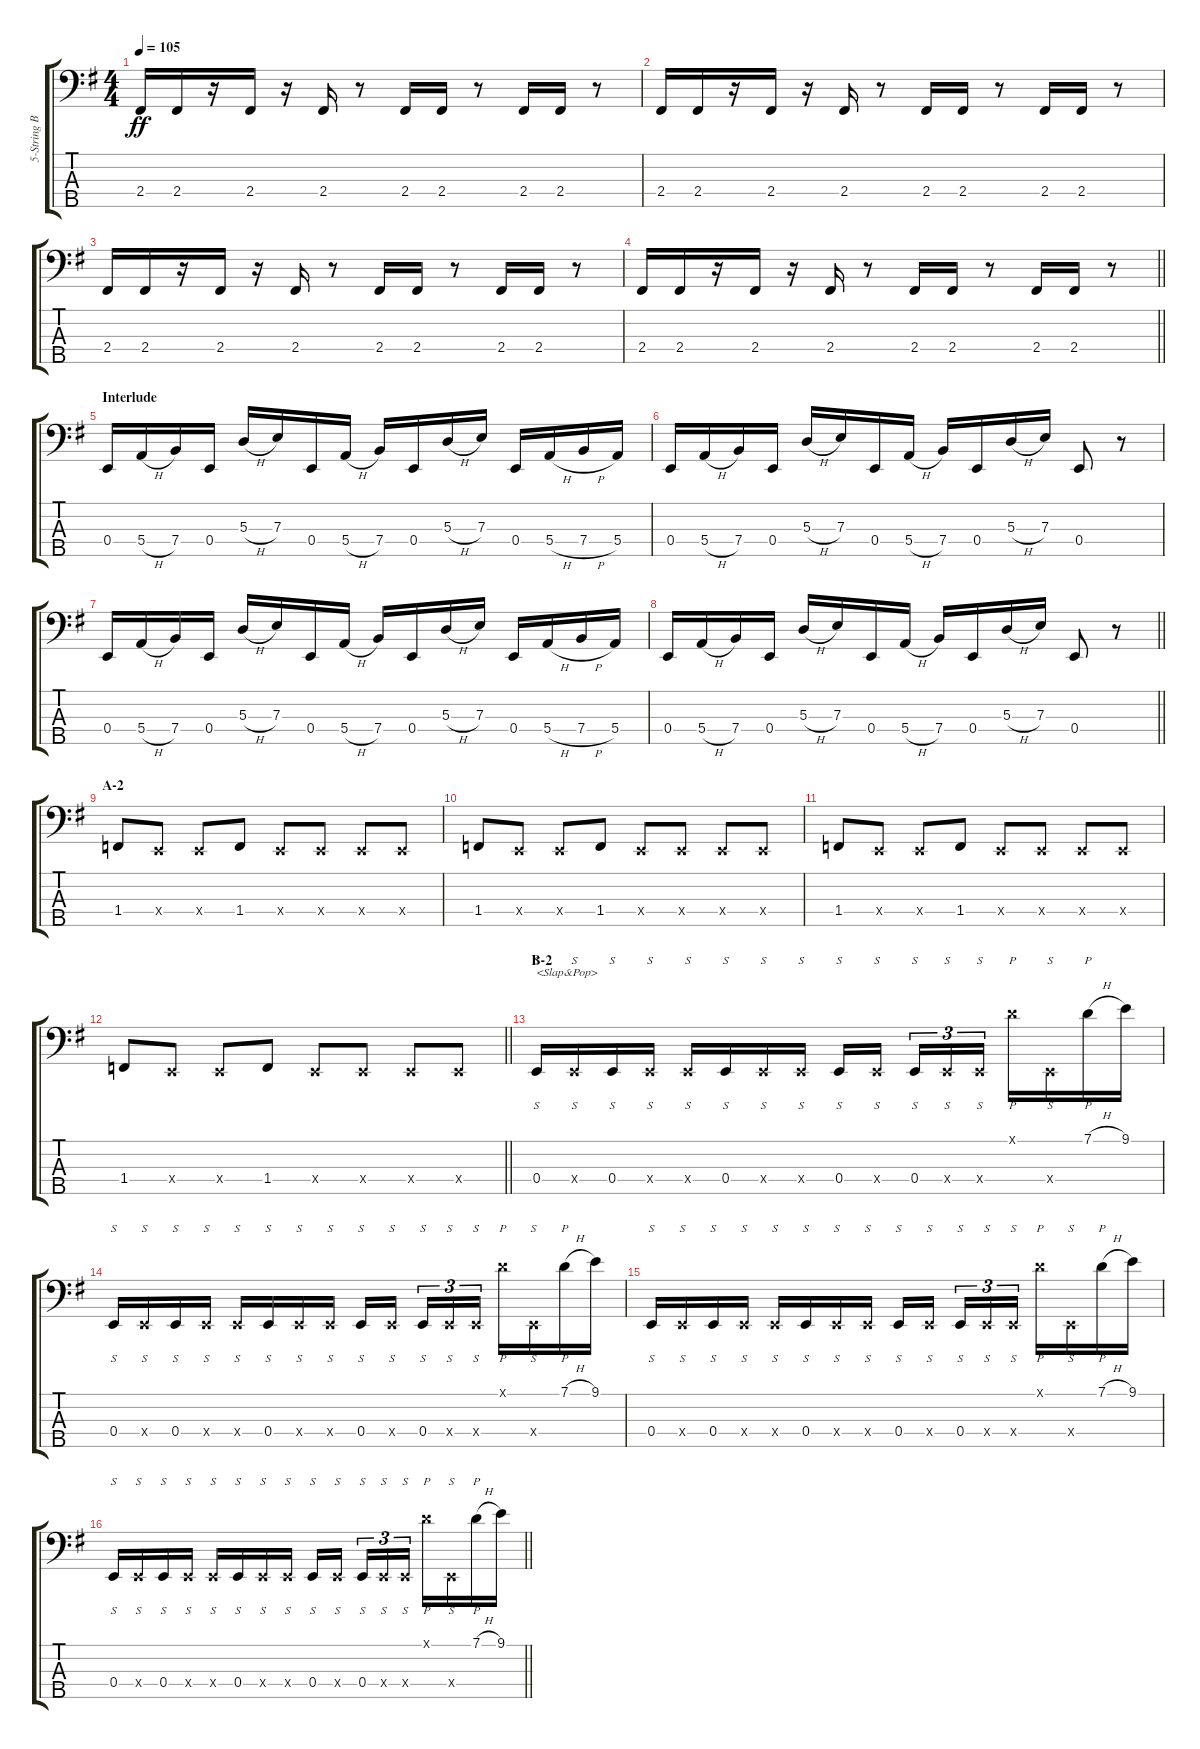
\track ("5-String Bass" "5-String B") {instrument slapbass1}
\staff {score tabs}
\tuning (G2 D2 A1 E1 B0) {hide}
\ts (4 4)
\tempo 105
\clef f4
\ks g
2.4.16{dy ff} 2.4.16 r.16 2.4.16 r.16 2.4.16 r.8 2.4.16 2.4.16 r.8 2.4.16 2.4.16 r.8 |
2.4.16 2.4.16 r.16 2.4.16 r.16 2.4.16 r.8 2.4.16 2.4.16 r.8 2.4.16 2.4.16 r.8 |
2.4.16 2.4.16 r.16 2.4.16 r.16 2.4.16 r.8 2.4.16 2.4.16 r.8 2.4.16 2.4.16 r.8 |
\barLineRight lightlight
2.4.16 2.4.16 r.16 2.4.16 r.16 2.4.16 r.8 2.4.16 2.4.16 r.8 2.4.16 2.4.16 r.8 |
\section ("" "Interlude")
0.4.16 5.4{h}.16 7.4.16 0.4.16 5.3{h}.16 7.3.16 0.4.16 5.4{h}.16 7.4.16 0.4.16 5.3{h}.16 7.3.16 0.4.16 5.4{h}.16 7.4{h}.16 5.4.16 |
0.4.16 5.4{h}.16 7.4.16 0.4.16 5.3{h}.16 7.3.16 0.4.16 5.4{h}.16 7.4.16 0.4.16 5.3{h}.16 7.3.16 0.4.8 r.8 |
0.4.16 5.4{h}.16 7.4.16 0.4.16 5.3{h}.16 7.3.16 0.4.16 5.4{h}.16 7.4.16 0.4.16 5.3{h}.16 7.3.16 0.4.16 5.4{h}.16 7.4{h}.16 5.4.16 |
\barLineRight lightlight
0.4.16 5.4{h}.16 7.4.16 0.4.16 5.3{h}.16 7.3.16 0.4.16 5.4{h}.16 7.4.16 0.4.16 5.3{h}.16 7.3.16 0.4.8 r.8 |
\section ("" "A-2")
1.4.8 0.4{x}.8 0.4{x}.8 1.4.8 0.4{x}.8 0.4{x}.8 0.4{x}.8 0.4{x}.8 |
1.4.8 0.4{x}.8 0.4{x}.8 1.4.8 0.4{x}.8 0.4{x}.8 0.4{x}.8 0.4{x}.8 |
1.4.8 0.4{x}.8 0.4{x}.8 1.4.8 0.4{x}.8 0.4{x}.8 0.4{x}.8 0.4{x}.8 |
\barLineRight lightlight
1.4.8 0.4{x}.8 0.4{x}.8 1.4.8 0.4{x}.8 0.4{x}.8 0.4{x}.8 0.4{x}.8 |
\section ("" "B-2")
0.4.16{s txt "<Slap&Pop>" instrument slapbass1} 0.4{x}.16{s} 0.4.16{s} 0.4{x}.16{s} 0.4{x}.16{s} 0.4.16{s} 0.4{x}.16{s} 0.4{x}.16{s} 0.4.16{s} 0.4{x}.16{s beam splitsecondary} 0.4.16{s tu (3 2)} 0.4{x}.16{s tu (3 2)} 0.4{x}.16{s tu (3 2)} 7.1{x}.16{p} 0.4{x}.16{s} 7.1{h}.16{p} 9.1.16 |
0.4.16{s} 0.4{x}.16{s} 0.4.16{s} 0.4{x}.16{s} 0.4{x}.16{s} 0.4.16{s} 0.4{x}.16{s} 0.4{x}.16{s} 0.4.16{s} 0.4{x}.16{s beam splitsecondary} 0.4.16{s tu (3 2)} 0.4{x}.16{s tu (3 2)} 0.4{x}.16{s tu (3 2)} 7.1{x}.16{p} 0.4{x}.16{s} 7.1{h}.16{p} 9.1.16 |
0.4.16{s} 0.4{x}.16{s} 0.4.16{s} 0.4{x}.16{s} 0.4{x}.16{s} 0.4.16{s} 0.4{x}.16{s} 0.4{x}.16{s} 0.4.16{s} 0.4{x}.16{s beam splitsecondary} 0.4.16{s tu (3 2)} 0.4{x}.16{s tu (3 2)} 0.4{x}.16{s tu (3 2)} 7.1{x}.16{p} 0.4{x}.16{s} 7.1{h}.16{p} 9.1.16 |
\barLineRight lightlight
0.4.16{s} 0.4{x}.16{s} 0.4.16{s} 0.4{x}.16{s} 0.4{x}.16{s} 0.4.16{s} 0.4{x}.16{s} 0.4{x}.16{s} 0.4.16{s} 0.4{x}.16{s beam splitsecondary} 0.4.16{s tu (3 2)} 0.4{x}.16{s tu (3 2)} 0.4{x}.16{s tu (3 2)} 7.1{x}.16{p} 0.4{x}.16{s} 7.1{h}.16{p} 9.1.16
